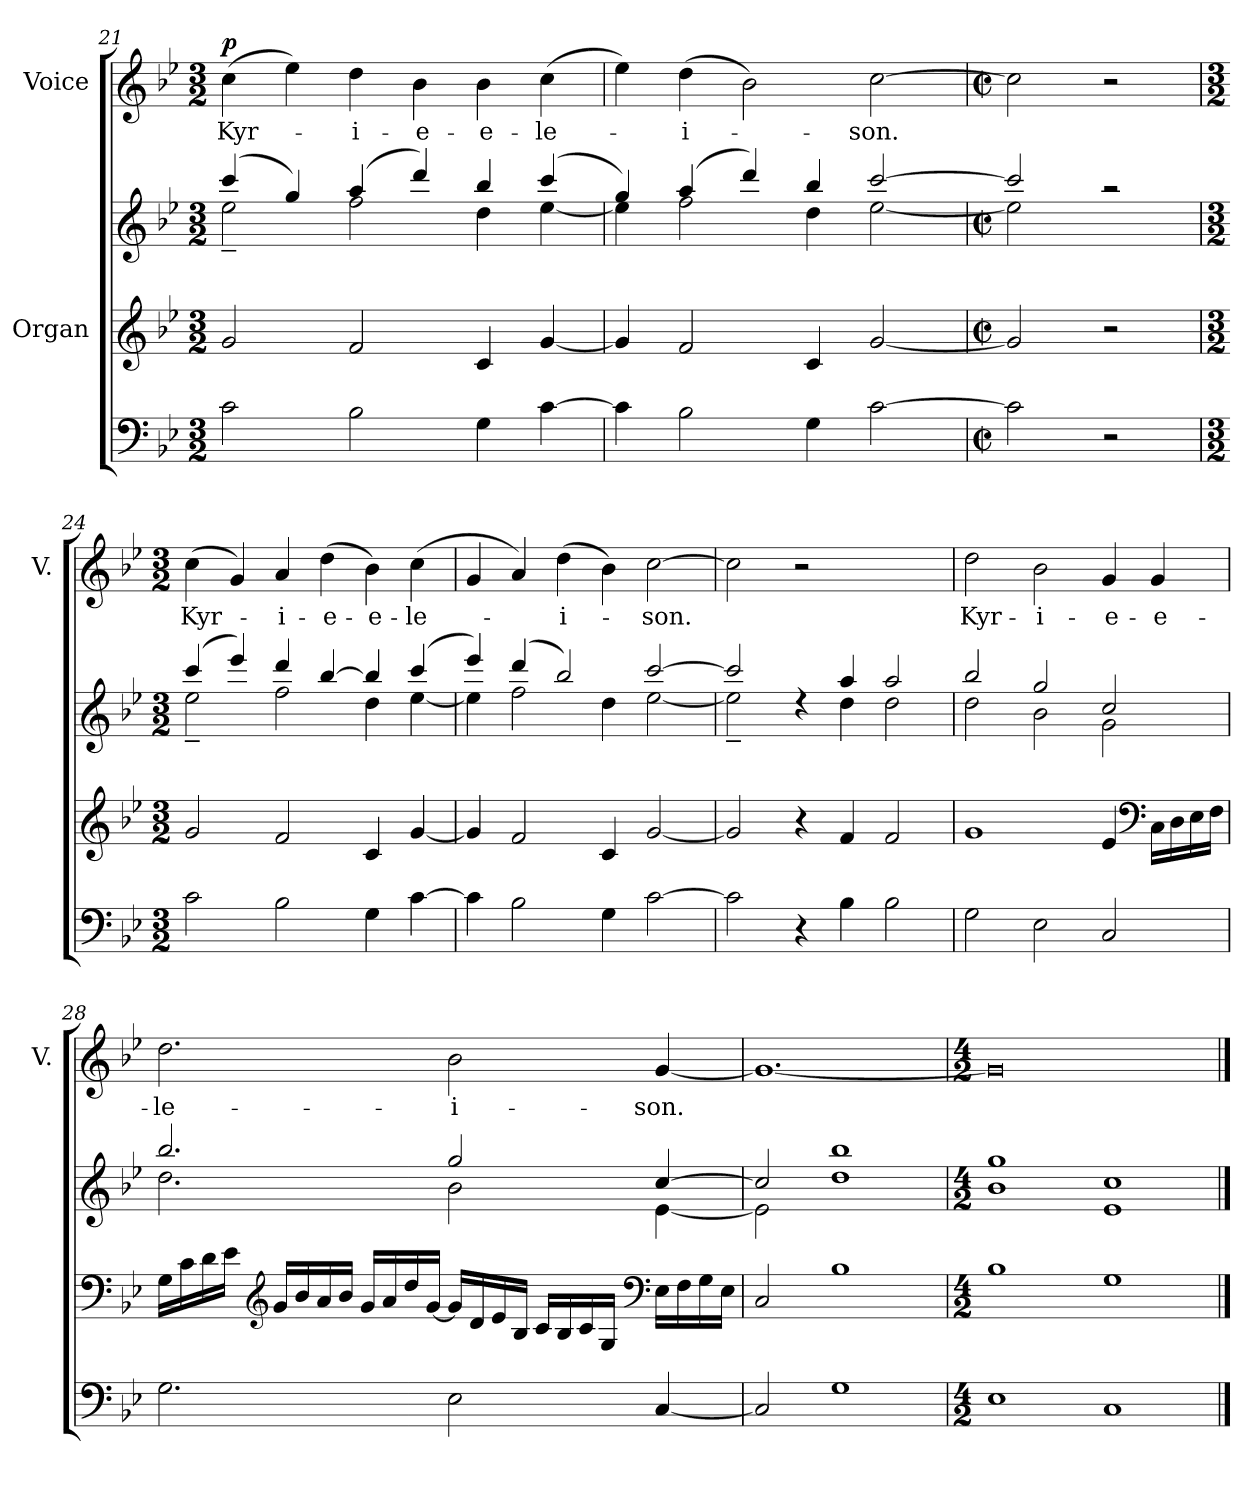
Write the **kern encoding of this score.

**kern	**kern	**kern	**kern	**text	**dynam
*part3	*part2	*part2	*part1	*part1	*part1
*staff4	*staff3	*staff2	*staff1	*staff1	*staff1
*	*I"Organ	*	*I"Voice	*	*
*	*	*	*I'V.	*	*
*clefF4	*clefG2	*clefG2	*clefG2	*	*
*k[b-e-]	*k[b-e-]	*k[b-e-]	*k[b-e-]	*	*
*B-:	*B-:	*B-:	*B-:	*	*
*M3/2	*M3/2	*M3/2	*M3/2	*	*
=21	=21	=21	=21	=21	=21
*	*	*^	*	*	*
!	!	!	!	!	!LO:LY:b	!LO:DY:a
2c\	2g/	(4ccc/	2ee-~<\	(>4cc\	Kyr-	p
.	.	4gg/)	.	4ee-\)	.	.
!	!	!	!	!	!LO:LY:b	!
2B-\	2f/	(4aa/	2ff\	4dd\	-i-	.
!	!	!	!	!	!LO:LY:b	!
.	.	4ddd/)	.	4b-\	-e-	.
!	!	!	!	!	!LO:LY:b	!
4G\	4c/	4bb-/	4dd\	4b-\	-e-	.
!	!	!	!	!	!LO:LY:b	!
[>4c\	[<4g/	(4ccc/	[<4ee-\	(>4cc\	-le-	.
=22	=22	=22	=22	=22	=22	=22
4c\]	4g/]	4gg/)	4ee-\]	4ee-\)	.	.
!	!	!	!	!	!LO:LY:b	!
2B-\	2f/	(4aa/	2ff\	(>4dd\	-i-	.
.	.	4ddd/)	.	2b-\)	.	.
4G\	4c/	4bb-/	4dd\	.	.	.
!	!	!	!	!	!LO:LY:b	!
[>2c\	[<2g/	[>2ccc/	[<2ee-\	[>2cc\	-son.	.
=23	=23	=23	=23	=23	=23	=23
*M2/2	*M2/2	*M2/2	*	*M2/2	*	*
*met(c|)	*met(c|)	*met(c|)	*	*met(c|)	*	*
2c\]	2g/]	2ccc/]	2ee-\]	2cc\]	.	.
2r	2r	2raa	2ryy	2r	.	.
!!LO:PB:g=z
=24	=24	=24	=24	=24	=24	=24
*M3/2	*M3/2	*M3/2	*	*M3/2	*	*
!	!	!	!	!	!LO:LY:b	!
2c\	2g/	(4ccc/	2ee-~<\	(>4cc\	Kyr-	.
.	.	4eee-/)	.	4g/)	.	.
!	!	!	!	!	!LO:LY:b	!
2B-\	2f/	4ddd/	2ff\	4a/	-i-	.
!	!	!	!	!	!LO:LY:b	!
.	.	[>4bb-/	.	(>4dd\	-e-	.
!	!	!	!	!	!LO:LY:b	!
4G\	4c/	4bb-/]	4dd\	4b-\)	-e-	.
!	!	!	!	!	!LO:LY:b	!
[>4c\	[<4g/	(4ccc/	[<4ee-\	(>4cc\	-le-	.
=25	=25	=25	=25	=25	=25	=25
4c\]	4g/]	4eee-/)	4ee-\]	4g/	.	.
2B-\	2f/	(4ddd/	2ff\	4a/)	.	.
!	!	!	!	!	!LO:LY:b	!
.	.	2bb-/)	.	(>4dd\	-i-	.
4G\	4c/	.	4dd\	4b-\)	.	.
!	!	!	!	!	!LO:LY:b	!
[>2c\	[<2g/	[>2ccc/	[<2ee-\	[>2cc\	-son.	.
=26	=26	=26	=26	=26	=26	=26
2c\]	2g/]	2ccc/]	2ee-~<\]	2cc\]	.	.
4r	4r	4rcc	4ryy	2r	.	.
4B-\	4f/	4aa/	4dd\	.	.	.
2B-\	2f/	2aa/	2dd\	2ryy	.	.
=27	=27	=27	=27	=27	=27	=27
!	!	!	!	!	!LO:LY:b	!
2G\	1g	2bb-/	2dd\	2dd\	Kyr-	.
!	!	!	!	!	!LO:LY:b	!
2E-\	.	2gg/	2b-\	2b-\	-i-	.
!	!	!	!	!	!LO:LY:b	!
2C/	4e-/	2cc/	2g\	4g/	-e-	.
*	*clefF4	*	*	*	*	*
!	!	!	!	!	!LO:LY:b	!
.	16C\LL	.	.	4g/	-e-	.
.	16D\	.	.	.	.	.
.	16E-\	.	.	.	.	.
.	16F\JJ	.	.	.	.	.
!!LO:LB:g=z
=28	=28	=28	=28	=28	=28	=28
!	!	!	!	!	!LO:LY:b	!
2.G\	16G\LL	2.bb-/	2.dd\	2.dd\	-le-	.
.	16c\	.	.	.	.	.
.	16d\	.	.	.	.	.
.	16e-\JJ	.	.	.	.	.
*	*clefG2	*	*	*	*	*
.	16g/LL	.	.	.	.	.
.	16b-/	.	.	.	.	.
.	16a/	.	.	.	.	.
.	16b-/JJ	.	.	.	.	.
.	16g/LL	.	.	.	.	.
.	16a/	.	.	.	.	.
.	16dd/	.	.	.	.	.
.	[<16g/JJ	.	.	.	.	.
!	!	!	!	!	!LO:LY:b	!
2E-\	16g/LL]	2gg/	2b-\	2b-\	-i-	.
.	16d/	.	.	.	.	.
.	16e-/	.	.	.	.	.
.	16B-/JJ	.	.	.	.	.
.	16c/LL	.	.	.	.	.
.	16B-/	.	.	.	.	.
.	16c/	.	.	.	.	.
.	16G/JJ	.	.	.	.	.
*	*clefF4	*	*	*	*	*
!	!	!	!	!	!LO:LY:b	!
[<4C/	16E-\LL	[>4cc/	[<4e-\	[<4g/	-son.	.
.	16F\	.	.	.	.	.
.	16G\	.	.	.	.	.
.	16E-\JJ	.	.	.	.	.
=29	=29	=29	=29	=29	=29	=29
2C/]	2C/	2cc/]	2e-\]	1.g_	.	.
1G	1B-	1bb-	1dd	.	.	.
*	*	*v	*v	*	*	*
=30	=30	=30	=30	=30	=30
*M4/2	*M4/2	*M4/2	*M4/2	*	*
1E-	1B-	1b- 1gg	0g]	.	.
1C	1G	1e- 1cc	.	.	.
==	==	==	==	==	==
*-	*-	*-	*-	*-	*-
